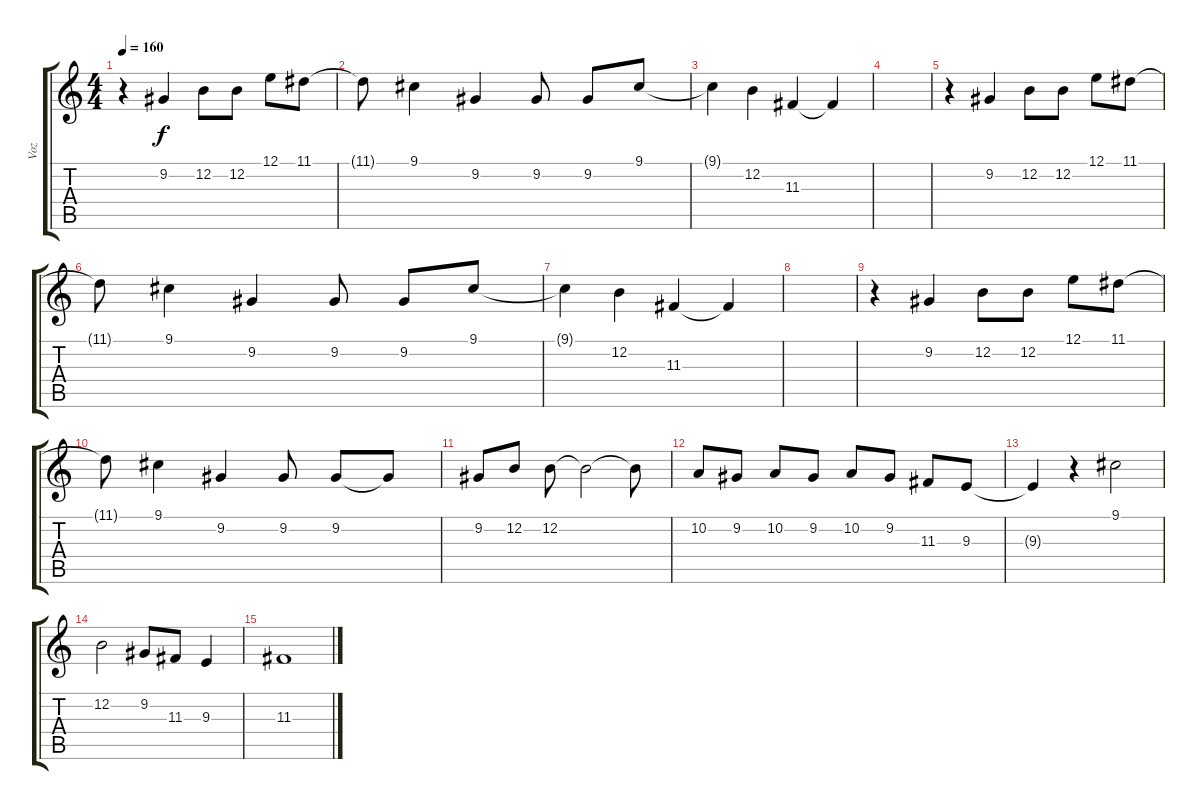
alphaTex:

\track ("Voz" "Voz") {instrument flute}
\staff {score tabs}
\tuning (E4 B3 G3 D3 A2 E2) {hide}
\ts (4 4)
\tempo 160
\clef g2
\ks c
r.4{dy f} 9.2.4 12.2.8 12.2.8 12.1.8 11.1.8 |
11.1{t}.8 9.1.4 9.2.4 9.2.8 9.2.8 9.1.8 |
9.1{t}.4 12.2.4 11.3.4 11.3{t}.4 |
|
r.4 9.2.4 12.2.8 12.2.8 12.1.8 11.1.8 |
11.1{t}.8 9.1.4 9.2.4 9.2.8 9.2.8 9.1.8 |
9.1{t}.4 12.2.4 11.3.4 11.3{t}.4 |
|
r.4 9.2.4 12.2.8 12.2.8 12.1.8 11.1.8 |
11.1{t}.8 9.1.4 9.2.4 9.2.8 9.2.8 9.2{t}.8 |
9.2.8 12.2.8 12.2.8 12.2{t}.2 12.2{t}.8 |
10.2.8 9.2.8 10.2.8 9.2.8 10.2.8 9.2.8 11.3.8 9.3.8 |
9.3{t}.4 r.4 9.1.2 |
12.2.2 9.2.8 11.3.8 9.3.4 |
11.3.1
